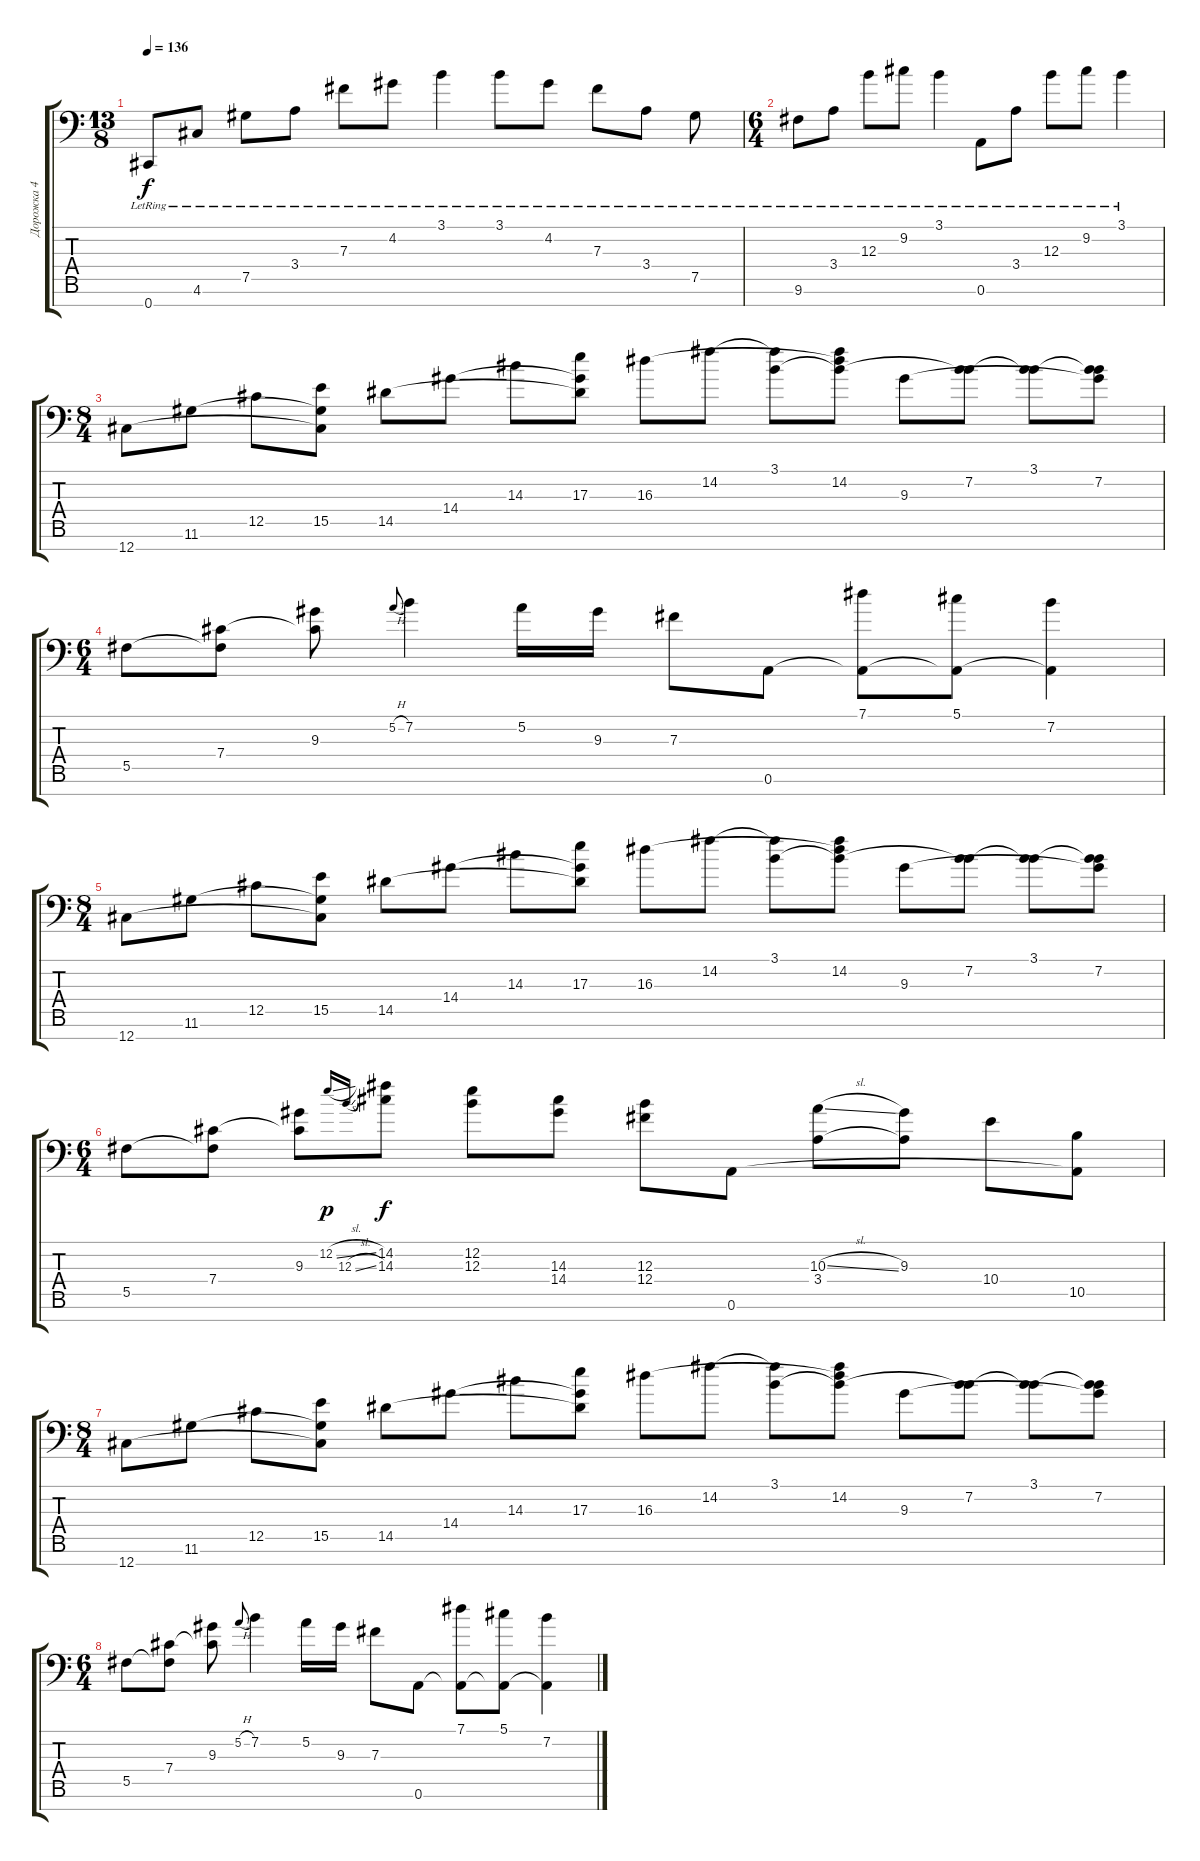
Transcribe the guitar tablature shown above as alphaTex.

\track ("Дорожка 4" "Дорожка 4") {instrument distortionguitar}
\staff {score tabs}
\tuning (Ab3 E3 B2 Gb2 Db2 A1 Db1) {hide}
\ts (13 8)
\tempo 136
\clef f4
\ks c
0.7{lr}.8{dy f} 4.6{lr}.8 7.5{lr}.8 3.4{lr}.8 7.3{lr}.8 4.2{lr}.8 3.1{lr}.4 3.1{lr}.8 4.2{lr}.8 7.3{lr}.8 3.4{lr}.8 7.5{lr}.8 |
\ts (6 4)
9.6{lr}.8 3.4{lr}.8 12.3{lr}.8 9.2{lr}.8 3.1{lr}.4 0.6{lr}.8 3.4{lr}.8 12.3{lr}.8 9.2{lr}.8 3.1{lr}.4 |
\ts (8 4)
12.7.8 11.6.8 12.5.8 (15.5 11.6{t} 12.7{t}).8 14.5.8 14.4.8 14.3.8 (17.3 14.4{t} 14.5{t}).8 16.3.8 14.2.8 (3.1 14.2{t}).8 (3.1{t} 14.2 16.3{t}).8 9.3.8 (3.1{t} 7.2).8 (3.1 7.2{t}).8 (3.1{t} 7.2 9.3{t}).8 |
\ts (6 4)
5.5.8 (7.4 5.5{t}).8 (9.3 7.4{t}).8 5.2{h}.8{gr onbeat} 7.2.4 5.2.16 9.3.16 7.3.8 0.6.8 (7.1 0.6{t}).8 (5.1 0.6{t}).8 (7.2 0.6{t}).4 |
\ts (8 4)
12.7.8 11.6.8 12.5.8 (15.5 11.6{t} 12.7{t}).8 14.5.8 14.4.8 14.3.8 (17.3 14.4{t} 14.5{t}).8 16.3.8 14.2.8 (3.1 14.2{t}).8 (3.1{t} 14.2 16.3{t}).8 9.3.8 (3.1{t} 7.2).8 (3.1 7.2{t}).8 (3.1{t} 7.2 9.3{t}).8 |
\ts (6 4)
5.5.8 (7.4 5.5{t}).8 (9.3 7.4{t}).8 12.2{sl}.16{gr onbeat dy p} 12.3{sl}.16{gr onbeat} (14.2 14.3).8{dy f} (12.2 12.3).8 (14.3 14.4).8 (12.3 12.4).8 0.6.8 (10.3{sl} 3.4).8 (9.3 3.4{t}).8 10.4.8 (10.5 0.6{t}).8 |
\ts (8 4)
12.7.8 11.6.8 12.5.8 (15.5 11.6{t} 12.7{t}).8 14.5.8 14.4.8 14.3.8 (17.3 14.4{t} 14.5{t}).8 16.3.8 14.2.8 (3.1 14.2{t}).8 (3.1{t} 14.2 16.3{t}).8 9.3.8 (3.1{t} 7.2).8 (3.1 7.2{t}).8 (3.1{t} 7.2 9.3{t}).8 |
\ts (6 4)
5.5.8 (7.4 5.5{t}).8 (9.3 7.4{t}).8 5.2{h}.8{gr onbeat} 7.2.4 5.2.16 9.3.16 7.3.8 0.6.8 (7.1 0.6{t}).8 (5.1 0.6{t}).8 (7.2 0.6{t}).4
